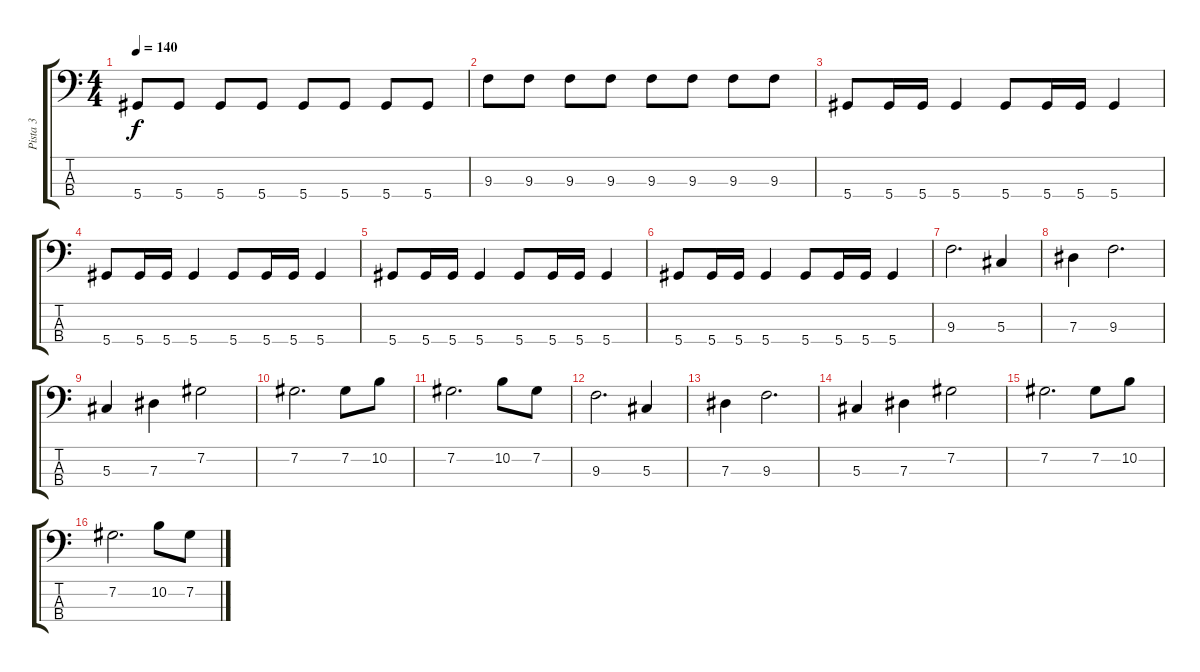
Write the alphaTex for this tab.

\track ("Pista 3" "Pista 3") {instrument electricbassfinger}
\staff {score tabs}
\tuning (Gb2 Db2 Ab1 Eb1) {hide}
\ts (4 4)
\tempo 140
\clef f4
\ks c
5.4.8{dy f} 5.4.8 5.4.8 5.4.8 5.4.8 5.4.8 5.4.8 5.4.8 |
9.3.8 9.3.8 9.3.8 9.3.8 9.3.8 9.3.8 9.3.8 9.3.8 |
5.4.8 5.4.16 5.4.16 5.4.4 5.4.8 5.4.16 5.4.16 5.4.4 |
5.4.8 5.4.16 5.4.16 5.4.4 5.4.8 5.4.16 5.4.16 5.4.4 |
5.4.8 5.4.16 5.4.16 5.4.4 5.4.8 5.4.16 5.4.16 5.4.4 |
5.4.8 5.4.16 5.4.16 5.4.4 5.4.8 5.4.16 5.4.16 5.4.4 |
9.3.2{d} 5.3.4 |
7.3.4 9.3.2{d} |
5.3.4 7.3.4 7.2.2 |
7.2.2{d} 7.2.8 10.2.8 |
7.2.2{d} 10.2.8 7.2.8 |
9.3.2{d} 5.3.4 |
7.3.4 9.3.2{d} |
5.3.4 7.3.4 7.2.2 |
7.2.2{d} 7.2.8 10.2.8 |
7.2.2{d} 10.2.8 7.2.8
